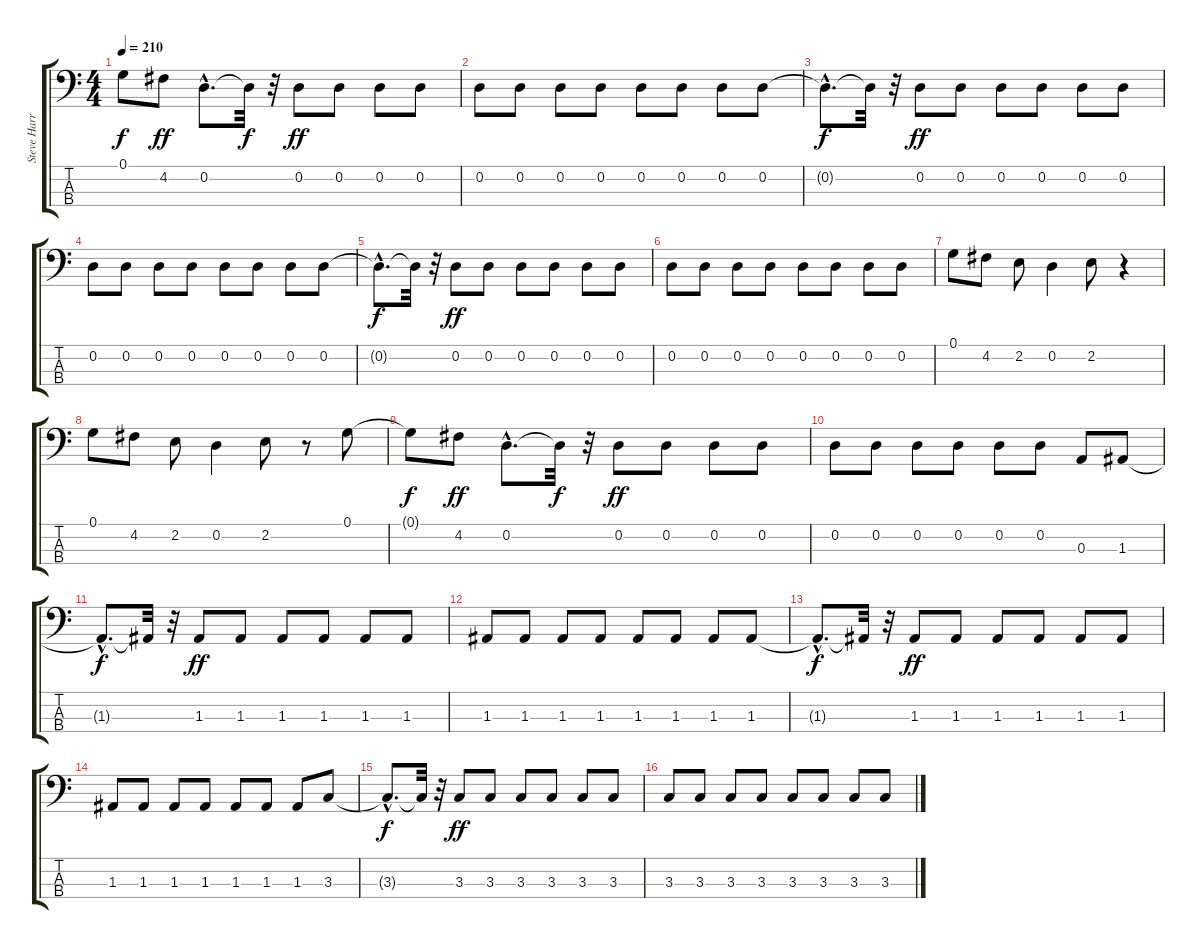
\track ("Steve Harris" "Steve Harr") {instrument electricbassfinger}
\staff {score tabs}
\tuning (G2 D2 A1 E1) {hide}
\ts (4 4)
\tempo 210
\clef f4
\ks c
0.1{t}.8{dy f} 4.2.8{dy ff} 0.2{hac}.8{d} 0.2{t}.32{dy f} r.32 0.2.8{dy ff} 0.2.8 0.2.8 0.2.8 |
0.2.8 0.2.8 0.2.8 0.2.8 0.2.8 0.2.8 0.2.8 0.2.8 |
0.2{hac t}.8{d dy f} 0.2{t}.32 r.32 0.2.8{dy ff} 0.2.8 0.2.8 0.2.8 0.2.8 0.2.8 |
0.2.8 0.2.8 0.2.8 0.2.8 0.2.8 0.2.8 0.2.8 0.2.8 |
0.2{hac t}.8{d dy f} 0.2{t}.32 r.32 0.2.8{dy ff} 0.2.8 0.2.8 0.2.8 0.2.8 0.2.8 |
0.2.8 0.2.8 0.2.8 0.2.8 0.2.8 0.2.8 0.2.8 0.2.8 |
0.1.8 4.2.8 2.2.8 0.2.4 2.2.8 r.4 |
0.1.8 4.2.8 2.2.8 0.2.4 2.2.8 r.8 0.1.8 |
0.1{t}.8{dy f} 4.2.8{dy ff} 0.2{hac}.8{d} 0.2{t}.32{dy f} r.32 0.2.8{dy ff} 0.2.8 0.2.8 0.2.8 |
0.2.8 0.2.8 0.2.8 0.2.8 0.2.8 0.2.8 0.3.8 1.3.8 |
1.3{hac t}.8{d dy f} 1.3{t}.32 r.32 1.3.8{dy ff} 1.3.8 1.3.8 1.3.8 1.3.8 1.3.8 |
1.3.8 1.3.8 1.3.8 1.3.8 1.3.8 1.3.8 1.3.8 1.3.8 |
1.3{hac t}.8{d dy f} 1.3{t}.32 r.32 1.3.8{dy ff} 1.3.8 1.3.8 1.3.8 1.3.8 1.3.8 |
1.3.8 1.3.8 1.3.8 1.3.8 1.3.8 1.3.8 1.3.8 3.3.8 |
3.3{hac t}.8{d dy f} 3.3{t}.32 r.32 3.3.8{dy ff} 3.3.8 3.3.8 3.3.8 3.3.8 3.3.8 |
3.3.8 3.3.8 3.3.8 3.3.8 3.3.8 3.3.8 3.3.8 3.3.8
